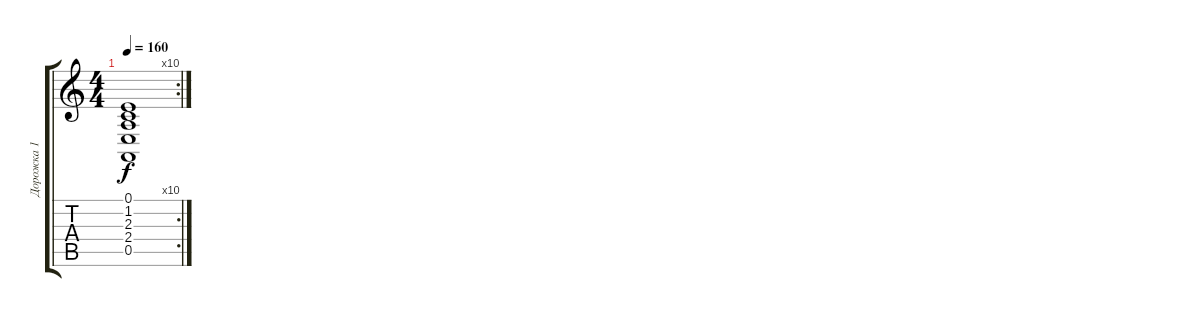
\track ("Дорожка 1" "Дорожка 1") {instrument stringensemble2}
\staff {score tabs}
\tuning (E4 B3 G3 D3 A2 E2) {hide}
\rc 10
\ts (4 4)
\tempo 160
\clef g2
\ks c
(0.1 1.2 2.3 2.4 0.5).1{dy f}
